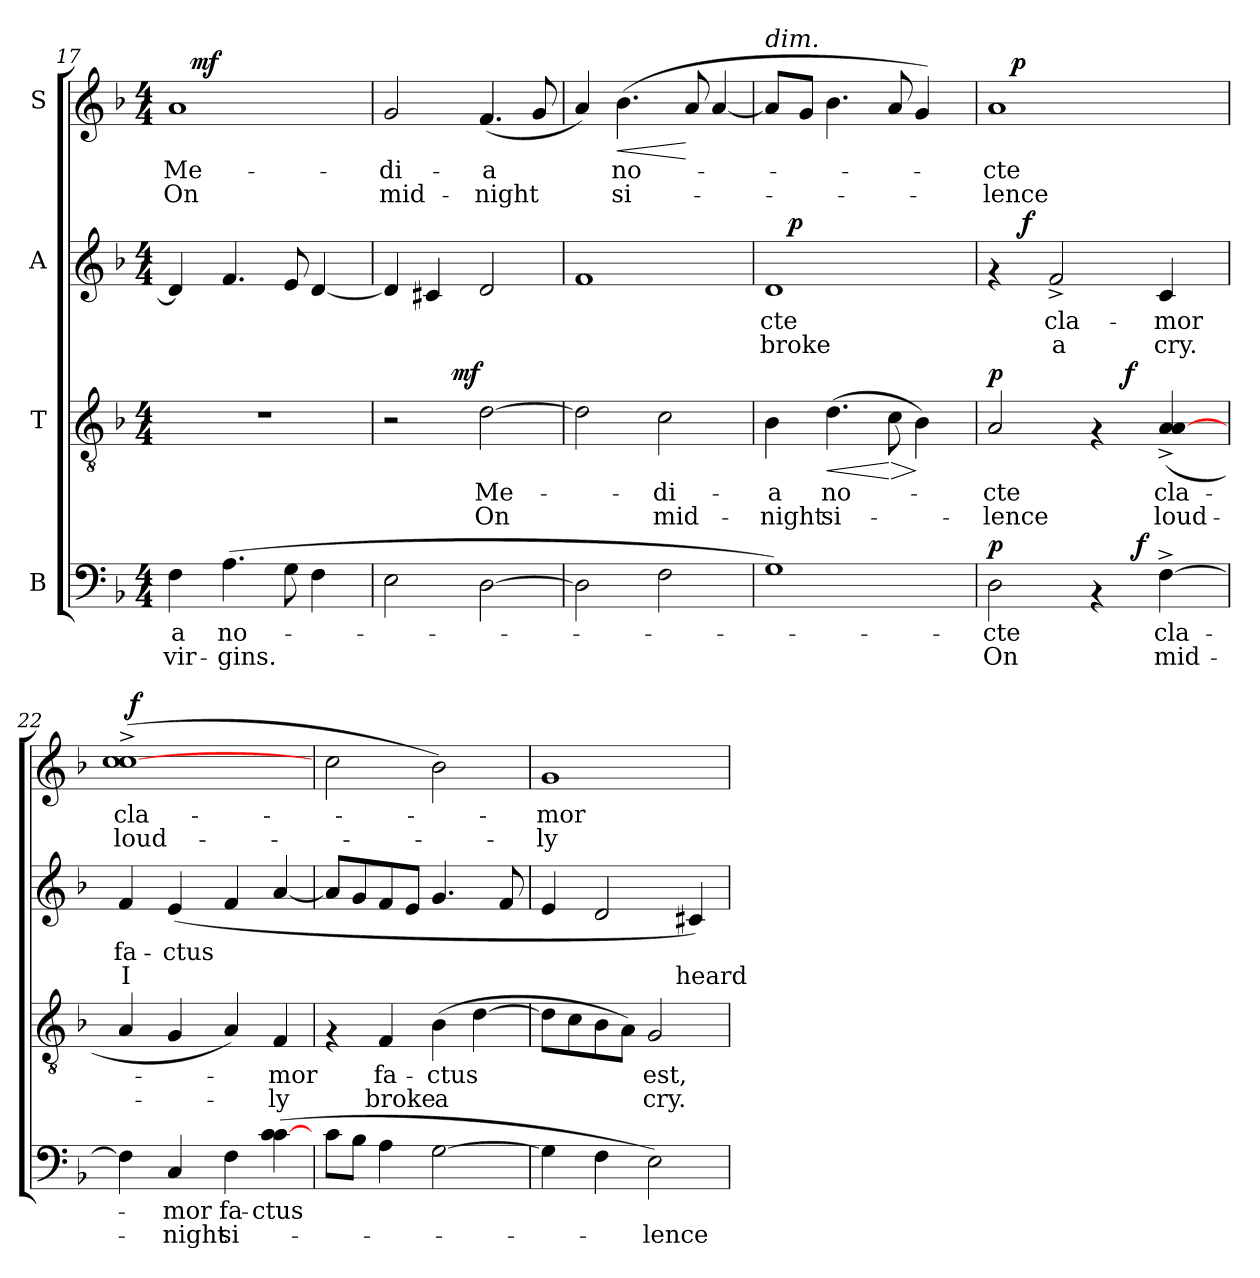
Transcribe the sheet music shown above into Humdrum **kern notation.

**kern	**text	**text	**dynam	**kern	**text	**text	**dynam	**kern	**text	**text	**dynam	**kern	**text	**text	**dynam
*part4	*part4	*part4	*part4	*part3	*part3	*part3	*part3	*part2	*part2	*part2	*part2	*part1	*part1	*part1	*part1
*staff4	*staff4	*staff4	*staff4	*staff3	*staff3	*staff3	*staff3	*staff2	*staff2	*staff2	*staff2	*staff1	*staff1	*staff1	*staff1
*I"B	*	*	*	*I"T	*	*	*	*I"A	*	*	*	*I"S	*	*	*
*clefF4	*	*	*	*clefGv2	*	*	*	*clefG2	*	*	*	*clefG2	*	*	*
*k[b-]	*	*	*	*k[b-]	*	*	*	*k[b-]	*	*	*	*k[b-]	*	*	*
*F:	*	*	*	*F:	*	*	*	*F:	*	*	*	*F:	*	*	*
*M4/4	*	*	*	*M4/4	*	*	*	*M4/4	*	*	*	*M4/4	*	*	*
=17	=17	=17	=17	=17	=17	=17	=17	=17	=17	=17	=17	=17	=17	=17	=17
!	!LO:LY:b	!LO:LY:b	!	!	!	!	!	!	!	!	!	!	!LO:LY:b	!LO:LY:b	!
*	*	*	*	*	*	*	*	*	*	*	*	*^	*	*	*
4F\	-a	vir-	.	1r	.	.	.	4d/]	.	.	.	1a	16.ryy	Me-	On	.
!	!	!	!	!	!	!	!	!	!	!	!	!	!	!	!	!LO:DY:a
.	.	.	.	.	.	.	.	.	.	.	.	.	2ryy	.	.	mf
!	!LO:LY:b	!LO:LY:b	!	!	!	!	!	!	!	!	!	!	!	!	!	!
(>4.A\	no-	-gins.	.	.	.	.	.	4.f/	.	.	.	.	.	.	.	.
.	.	.	.	.	.	.	.	.	.	.	.	.	4ryy	.	.	.
8G\	.	.	.	.	.	.	.	8e/	.	.	.	.	.	.	.	.
4F\	.	.	.	.	.	.	.	[<4d/	.	.	.	.	.	.	.	.
.	.	.	.	.	.	.	.	.	.	.	.	.	8ryy	.	.	.
.	.	.	.	.	.	.	.	.	.	.	.	.	32ryy	.	.	.
=18	=18	=18	=18	=18	=18	=18	=18	=18	=18	=18	=18	=18	=18	=18	=18	=18
!	!	!	!	!	!	!	!	!	!	!	!	!	!	!LO:LY:b	!LO:LY:b	!
*	*	*	*	*^	*	*	*	*	*	*	*	*v	*v	*	*	*
2E\	.	.	.	2r	4.ryy	.	.	.	4d/]	.	.	.	2g/	-di-	mid-	.
.	.	.	.	.	.	.	.	.	4c#X/	.	.	.	.	.	.	.
!	!	!	!	!	!	!	!	!LO:DY:a	!	!	!	!	!	!	!	!
.	.	.	.	.	2ryy	.	.	mf	.	.	.	.	.	.	.	.
!	!	!	!	!	!	!LO:LY:b	!LO:LY:b	!	!	!	!	!	!	!LO:LY:b	!LO:LY:b	!
[>2D\	.	.	.	[>2d\	.	Me-	On	.	2d/	.	.	.	(<4.f/	-a	-night	.
.	.	.	.	.	8ryy	.	.	.	.	.	.	.	8g/	.	.	.
*	*	*	*	*v	*v	*	*	*	*	*	*	*	*	*	*	*
=19	=19	=19	=19	=19	=19	=19	=19	=19	=19	=19	=19	=19	=19	=19	=19
2D\]	.	.	.	2d\]	.	.	.	1f	.	.	.	4a/)	.	.	.
!	!	!	!	!	!	!	!	!	!	!	!	!	!LO:LY:b	!LO:LY:b	!LO:HP:b
.	.	.	.	.	.	.	.	.	.	.	.	(>4.b-\	no-	si-	<
!	!	!	!	!	!LO:LY:b	!LO:LY:b	!	!	!	!	!	!	!	!	!
2F\	.	.	.	2c\	-di-	mid-	.	.	.	.	.	.	.	.	.
.	.	.	.	.	.	.	.	.	.	.	.	8a/	.	.	[
.	.	.	.	.	.	.	.	.	.	.	.	[<4a/	.	.	.
=20	=20	=20	=20	=20	=20	=20	=20	=20	=20	=20	=20	=20	=20	=20	=20
!	!	!	!	!	!	!	!	!	!	!	!	!LO:TX:a:i:t=dim.	!	!	!
!	!	!	!	!	!LO:LY:b	!LO:LY:b	!	!	!LO:LY:b	!LO:LY:b	!	!	!	!	!
*	*	*	*	*	*	*	*	*^	*	*	*	*	*	*	*
1G)	.	.	.	4B-\	-a	-night	.	1d	16.ryy	-cte	broke	.	8a/L]	.	.	.
!	!	!	!	!	!	!	!	!	!	!	!	!LO:DY:a	!	!	!	!
.	.	.	.	.	.	.	.	.	2ryy	.	.	p	.	.	.	.
.	.	.	.	.	.	.	.	.	.	.	.	.	8g/J	.	.	.
!	!	!	!	!	!LO:LY:b	!LO:LY:b	!LO:HP:b	!	!	!	!	!	!	!	!	!
.	.	.	.	(>4.d\	no-	si-	<	.	.	.	.	.	4.b-\	.	.	.
.	.	.	.	.	.	.	.	.	4ryy	.	.	.	.	.	.	.
!	!	!	!	!	!	!	!LO:HP:n=1:b	!	!	!	!	!	!	!	!	!
.	.	.	.	8c\	.	.	[ >	.	.	.	.	.	8a/	.	.	.
.	.	.	.	4B-\)	.	.	]	.	.	.	.	.	4g/)	.	.	.
.	.	.	.	.	.	.	.	.	8ryy	.	.	.	.	.	.	.
.	.	.	.	.	.	.	.	.	32ryy	.	.	.	.	.	.	.
!!LO:LB:g=z
=21	=21	=21	=21	=21	=21	=21	=21	=21	=21	=21	=21	=21	=21	=21	=21	=21
!	!LO:LY:b	!LO:LY:b	!LO:DY:a	!	!LO:LY:b	!LO:LY:b	!LO:DY:a	!	!	!	!	!	!	!LO:LY:b	!LO:LY:b	!
*^	*	*	*	*^	*	*	*	*	*	*	*	*	*^	*	*	*
2D\	2ryy	-cte	On	p	2A/	2ryy	-cte	-lence	p	4rf	8ryy	.	.	.	1a	16.ryy	-cte	-lence	.
!	!	!	!	!	!	!	!	!	!	!	!	!	!	!	!	!	!	!	!LO:DY:a
.	.	.	.	.	.	.	.	.	.	.	.	.	.	.	.	2ryy	.	.	p
!	!	!	!	!	!	!	!	!	!	!	!	!	!	!LO:DY:a	!	!	!	!	!
.	.	.	.	.	.	.	.	.	.	.	2..ryy	.	.	f	.	.	.	.	.
!	!	!	!	!	!	!	!	!	!	!	!	!LO:LY:b	!LO:LY:b	!	!	!	!	!	!
.	.	.	.	.	.	.	.	.	.	2f^</	.	cla-	a	.	.	.	.	.	.
4rAA	8ryy	.	.	.	4rF	8ryy	.	.	.	.	.	.	.	.	.	.	.	.	.
.	.	.	.	.	.	.	.	.	.	.	.	.	.	.	.	4ryy	.	.	.
!	!	!	!	!	!	!	!	!	!LO:DY:a	!	!	!	!	!	!	!	!	!	!
.	32ryy	.	.	.	.	4.ryy	.	.	f	.	.	.	.	.	.	.	.	.	.
!	!	!	!	!LO:DY:a	!	!	!	!	!	!	!	!	!	!	!	!	!	!	!
.	4ryy	.	.	f	.	.	.	.	.	.	.	.	.	.	.	.	.	.	.
!	!	!LO:LY:b	!LO:LY:b	!	!	!	!LO:LY:b	!LO:LY:b	!	!	!	!LO:LY:b	!LO:LY:b	!	!	!	!	!	!
[>4F^>\	.	cla-	mid-	.	(<4A/^< [<4A/^<	.	cla-	loud-	.	4c/	.	-mor	cry.	.	.	.	.	.	.
.	.	.	.	.	.	.	.	.	.	.	.	.	.	.	.	8ryy	.	.	.
.	16.ryy	.	.	.	.	.	.	.	.	.	.	.	.	.	.	.	.	.	.
.	.	.	.	.	.	.	.	.	.	.	.	.	.	.	.	32ryy	.	.	.
=22	=22	=22	=22	=22	=22	=22	=22	=22	=22	=22	=22	=22	=22	=22	=22	=22	=22	=22	=22
!	!	!	!	!	!	!	!	!	!	!	!	!LO:LY:b	!LO:LY:b	!	!	!	!LO:LY:b	!LO:LY:b	!
*v	*v	*	*	*	*	*	*	*	*	*v	*v	*	*	*	*	*	*	*	*
*	*	*	*	*v	*v	*	*	*	*	*	*	*	*	*	*	*	*
4F\]	.	.	.	4A/	.	.	.	4f/	fa-	I	.	(>1cc^> [>1cc^>	32ryy	cla-	loud-	.
!	!	!	!	!	!	!	!	!	!	!	!	!	!	!	!	!LO:DY:a
.	.	.	.	.	.	.	.	.	.	.	.	.	2ryy	.	.	f
!	!LO:LY:b	!LO:LY:b	!	!	!	!	!	!	!LO:LY:b	!	!	!	!	!	!	!
4C/	-mor	-night	.	4G/	.	.	.	(<4e/	-ctus	.	.	.	.	.	.	.
!	!LO:LY:b	!LO:LY:b	!	!	!	!	!	!	!	!	!	!	!	!	!	!
4F\	fa-	si-	.	4A/)	.	.	.	4f/	.	.	.	.	.	.	.	.
.	.	.	.	.	.	.	.	.	.	.	.	.	4...ryy	.	.	.
!	!LO:LY:b	!	!	!	!LO:LY:b	!LO:LY:b	!	!	!	!	!	!	!	!	!	!
(>4c\ [>4c\	-ctus	.	.	4F/	-mor	-ly	.	[<4a/	.	.	.	.	.	.	.	.
*	*	*	*	*	*	*	*	*	*	*	*	*v	*v	*	*	*
=23	=23	=23	=23	=23	=23	=23	=23	=23	=23	=23	=23	=23	=23	=23	=23
8c\L	.	.	.	4rF	.	.	.	8a/L]	.	.	.	2cc\	.	.	.
8B-\J	.	.	.	.	.	.	.	8g/	.	.	.	.	.	.	.
!	!	!	!	!	!LO:LY:b	!LO:LY:b	!	!	!	!	!	!	!	!	!
4A\	.	.	.	4F/	fa-	broke	.	8f/	.	.	.	.	.	.	.
.	.	.	.	.	.	.	.	8e/J	.	.	.	.	.	.	.
!	!	!	!	!	!LO:LY:b	!LO:LY:b	!	!	!	!	!	!	!	!	!
[>2G\	.	.	.	(>4B-\	-ctus	a	.	4.g/	.	.	.	2b-\)	.	.	.
.	.	.	.	[>4d\	.	.	.	.	.	.	.	.	.	.	.
.	.	.	.	.	.	.	.	8f/	.	.	.	.	.	.	.
=24	=24	=24	=24	=24	=24	=24	=24	=24	=24	=24	=24	=24	=24	=24	=24
!	!	!	!	!	!	!	!	!	!	!	!	!	!LO:LY:b	!LO:LY:b	!
4G\]	.	.	.	8d\L]	.	.	.	4e/	.	.	.	1g	-mor	-ly	.
.	.	.	.	8c\	.	.	.	.	.	.	.	.	.	.	.
4F\	.	.	.	8B-\	.	.	.	2d/	.	.	.	.	.	.	.
.	.	.	.	8A\J)	.	.	.	.	.	.	.	.	.	.	.
!	!	!LO:LY:b	!	!	!LO:LY:b	!LO:LY:b	!	!	!	!	!	!	!	!	!
2E\)	.	-lence	.	2G/	est,	cry.	.	.	.	.	.	.	.	.	.
!	!	!	!	!	!	!	!	!	!	!LO:LY:b	!	!	!	!	!
.	.	.	.	.	.	.	.	4c#X/)	.	heard	.	.	.	.	.
=	=	=	=	=	=	=	=	=	=	=	=	=	=	=	=
*-	*-	*-	*-	*-	*-	*-	*-	*-	*-	*-	*-	*-	*-	*-	*-
